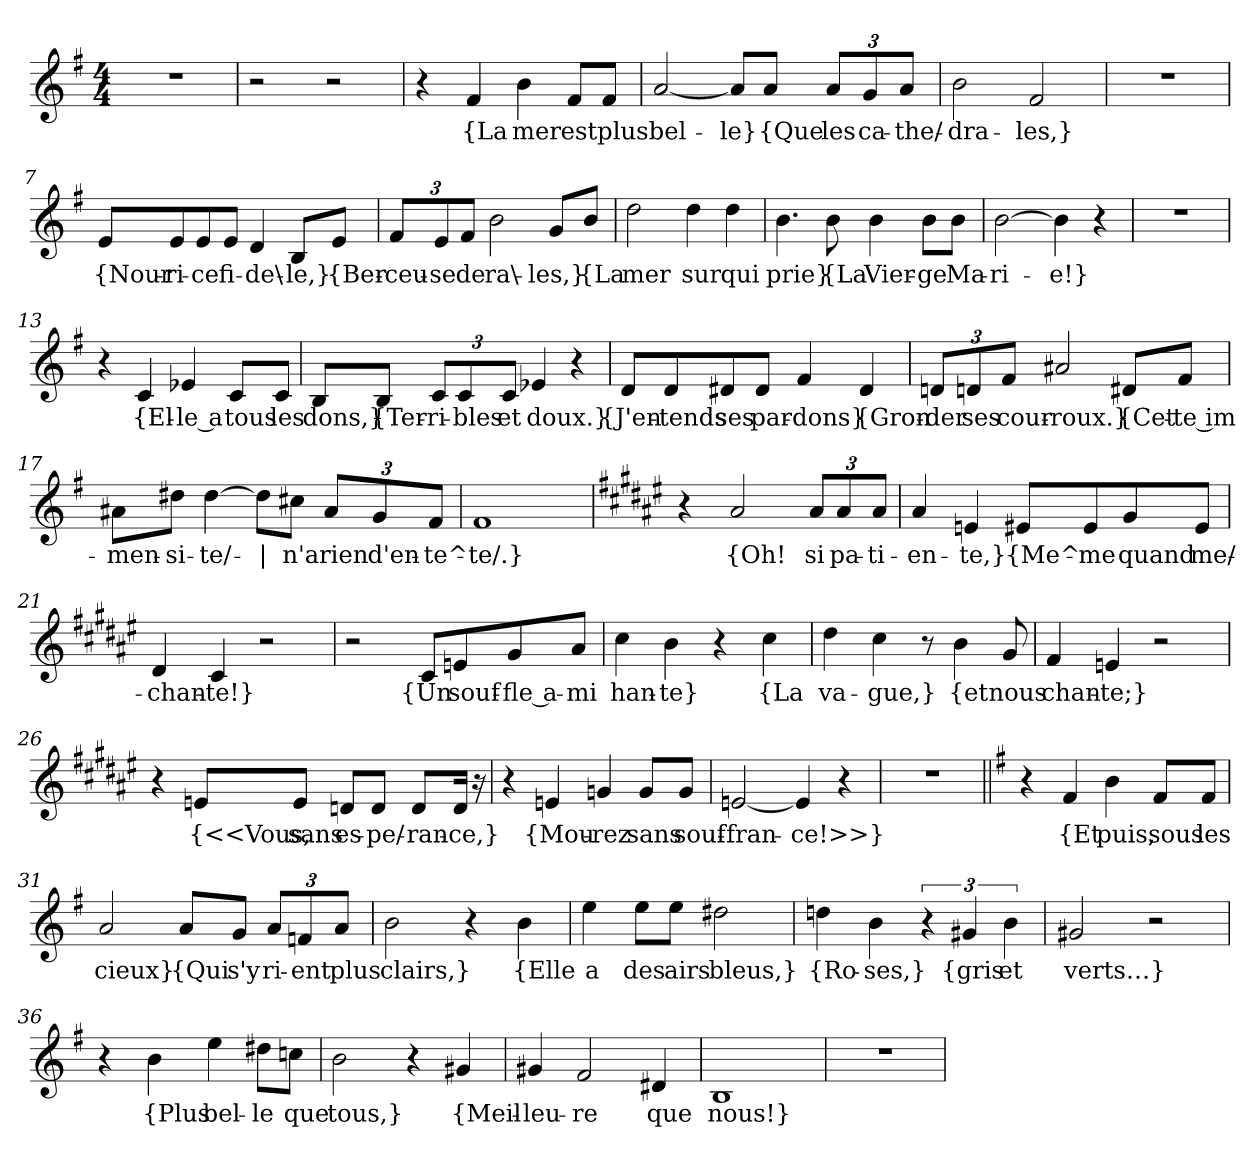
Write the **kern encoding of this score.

**kern	**text
*part1	*part1
*staff1	*staff1
*clefG2	*
*k[f#]	*
*M4/4	*
=1	=1
1r	.
=2	=2
2r	.
2r	.
=3	=3
4r	.
!	!LO:LY:b
4f#/	{La
!	!LO:LY:b
4b\	mer
!	!LO:LY:b
8f#/L	est
!	!LO:LY:b
8f#/J	plus
=4	=4
!	!LO:LY:b
[2a/	bel-
!	!LO:LY:b
8a/L]	-le}
!	!LO:LY:b
8a/J	{Que
*Xbrackettup	*
!	!LO:LY:b
12a/L	les
!	!LO:LY:b
12g/	ca-
!	!LO:LY:b
12a/J	-the/-
=5	=5
!	!LO:LY:b
2b\	-dra-
!	!LO:LY:b
2f#/	-les,}
=6	=6
1r	.
!!LO:LB:g=z
=7	=7
!	!LO:LY:b
8e/L	{Nour-
!	!LO:LY:b
8e/	-ri-
!	!LO:LY:b
8e/	-ce
!	!LO:LY:b
8e/J	fi-
!	!LO:LY:b
4d/	-de\-
!	!LO:LY:b
8B/L	-le,}
!	!LO:LY:b
8e/J	{Ber-
=8	=8
!	!LO:LY:b
12f#/L	-ceu-
!	!LO:LY:b
12e/	-se
!	!LO:LY:b
12f#/J	de
!	!LO:LY:b
2b\	ra\-
!	!LO:LY:b
8g/L	-les,}
!	!LO:LY:b
8b/J	{La
=9	=9
!	!LO:LY:b
2dd\	mer
!	!LO:LY:b
4dd\	sur
!	!LO:LY:b
4dd\	qui
=10	=10
!	!LO:LY:b
4.b\	prie}
!	!LO:LY:b
8b\	{La
!	!LO:LY:b
4b\	Vier-
!	!LO:LY:b
8b\L	-ge
!	!LO:LY:b
8b\J	Ma-
!!LO:LB:g=z
=11	=11
!	!LO:LY:b
[2b\	-ri-
!	!LO:LY:b
4b\]	-e!}
4r	.
=12	=12
1r	.
=13	=13
4r	.
!	!LO:LY:b
4c/	{El-
!	!LO:LY:b
4e-X/	-le a
!	!LO:LY:b
8c/L	tous
!	!LO:LY:b
8c/J	les
=14	=14
!	!LO:LY:b
8B/L	dons,}
!	!LO:LY:b
8B/J	{Ter-
!	!LO:LY:b
12c/L	-ri-
!	!LO:LY:b
12c/	-bles
!	!LO:LY:b
12c/J	et
!	!LO:LY:b
4e-X/	doux.}
4r	.
!!LO:LB:g=z
=15	=15
!	!LO:LY:b
8d/L	{J'en-
!	!LO:LY:b
8d/	-tends
!	!LO:LY:b
8d#X/	ses
!	!LO:LY:b
8d#/J	par-
!	!LO:LY:b
4f#/	-dons}
!	!LO:LY:b
4d#/	{Gron-
=16	=16
!	!LO:LY:b
12dn/L	-der
!	!LO:LY:b
12dn/	ses
!	!LO:LY:b
12f#/J	cour-
!	!LO:LY:b
2a#X/	-roux.}
!	!LO:LY:b
8d#X/L	{Cet-
!	!LO:LY:b
8f#/J	-te im-
!!LO:LB:g=z
=17	=17
!	!LO:LY:b
8a#X\L	-men-
!	!LO:LY:b
8dd#X\J	-si-
!	!LO:LY:b
[4dd#\	-te/-
!	!LO:LY:b
8dd#\L]	|
!	!LO:LY:b
8cc#X\J	n'a
!	!LO:LY:b
12a#/L	rien
!	!LO:LY:b
12g/	d'en-
!	!LO:LY:b
12f#/J	-te^-
=18	=18
!	!LO:LY:b
1f#	-te/.}
=19	=19
*k[f#c#g#d#a#e#]	*
4r	.
!	!LO:LY:b
2a#/	{Oh!
!	!LO:LY:b
12a#/L	si
!	!LO:LY:b
12a#/	pa-
!	!LO:LY:b
12a#/J	-ti-
=20	=20
!	!LO:LY:b
4a#/	-en-
!	!LO:LY:b
4en/	-te,}
!	!LO:LY:b
8e#X/L	{Me^-
!	!LO:LY:b
8e#/	-me
!	!LO:LY:b
8g#/	quand
!	!LO:LY:b
8e#/J	me/-
!!LO:LB:g=z
=21	=21
!	!LO:LY:b
4d#/	-chan-
!	!LO:LY:b
4c#/	-te!}
2r	.
=22	=22
2r	.
!	!LO:LY:b
8c#/L	{Un
!	!LO:LY:b
8en/	souf-
!	!LO:LY:b
8g#/	-fle a-
!	!LO:LY:b
8a#/J	-mi
=23	=23
!	!LO:LY:b
4cc#\	han-
!	!LO:LY:b
4b\	-te}
4r	.
!	!LO:LY:b
4cc#\	{La
=24	=24
!	!LO:LY:b
4dd#\	va-
!	!LO:LY:b
4cc#\	-gue,}
8r	.
!	!LO:LY:b
4b\	{et
!	!LO:LY:b
8g#/	nous
=25	=25
!	!LO:LY:b
4f#/	chan-
!	!LO:LY:b
4en/	-te;}
2r	.
!!LO:LB:g=z
=26	=26
4r	.
!	!LO:LY:b
8en/L	{<<Vous,
!	!LO:LY:b
8e/J	sans
!	!LO:LY:b
8dn/L	es-
!	!LO:LY:b
8d/J	-pe/-
!	!LO:LY:b
8d/L	-ran-
!	!LO:LY:b
16d/Jk	-ce,}
16r	.
=27	=27
4r	.
!	!LO:LY:b
4en/	{Mou-
!	!LO:LY:b
4gn/	-rez
!	!LO:LY:b
8g/L	sans
!	!LO:LY:b
8g/J	souf-
=28	=28
!	!LO:LY:b
[2en/	-fran-
!	!LO:LY:b
4e/]	-ce!>>}
4r	.
=29	=29
1r	.
!!LO:LB:g=z
=30||	=30||
*k[f#]	*
4r	.
!	!LO:LY:b
4f#/	{Et
!	!LO:LY:b
4b\	puis,
!	!LO:LY:b
8f#/L	sous
!	!LO:LY:b
8f#/J	les
=31	=31
!	!LO:LY:b
2a/	cieux}
!	!LO:LY:b
8a/L	{Qui
!	!LO:LY:b
8g/J	s'y
!	!LO:LY:b
12a/L	ri-
!	!LO:LY:b
12fn/	-ent
!	!LO:LY:b
12a/J	plus
=32	=32
!	!LO:LY:b
2b\	clairs,}
4r	.
!	!LO:LY:b
4b\	{Elle
=33	=33
!	!LO:LY:b
4ee\	a
!	!LO:LY:b
8ee\L	des
!	!LO:LY:b
8ee\J	airs
!	!LO:LY:b
2dd#X\	bleus,}
=34	=34
!	!LO:LY:b
4ddn\	{Ro-
!	!LO:LY:b
4b\	-ses,}
*brackettup	*
6r	.
!	!LO:LY:b
6g#X/	{gris
!	!LO:LY:b
6b\	et
!!LO:LB:g=z
=35	=35
!	!LO:LY:b
2g#X/	verts…}
2r	.
=36	=36
4r	.
!	!LO:LY:b
4b\	{Plus
!	!LO:LY:b
4ee\	bel-
!	!LO:LY:b
8dd#X\L	-le
!	!LO:LY:b
8ccn\J	que
=37	=37
!	!LO:LY:b
2b\	tous,}
4r	.
!	!LO:LY:b
4g#X/	{Meil-
=38	=38
!	!LO:LY:b
4g#X/	-leu-
!	!LO:LY:b
2f#/	-re
!	!LO:LY:b
4d#X/	que
=39	=39
!	!LO:LY:b
1B	nous!}
=40	=40
1r	.
=	=
*-	*-
